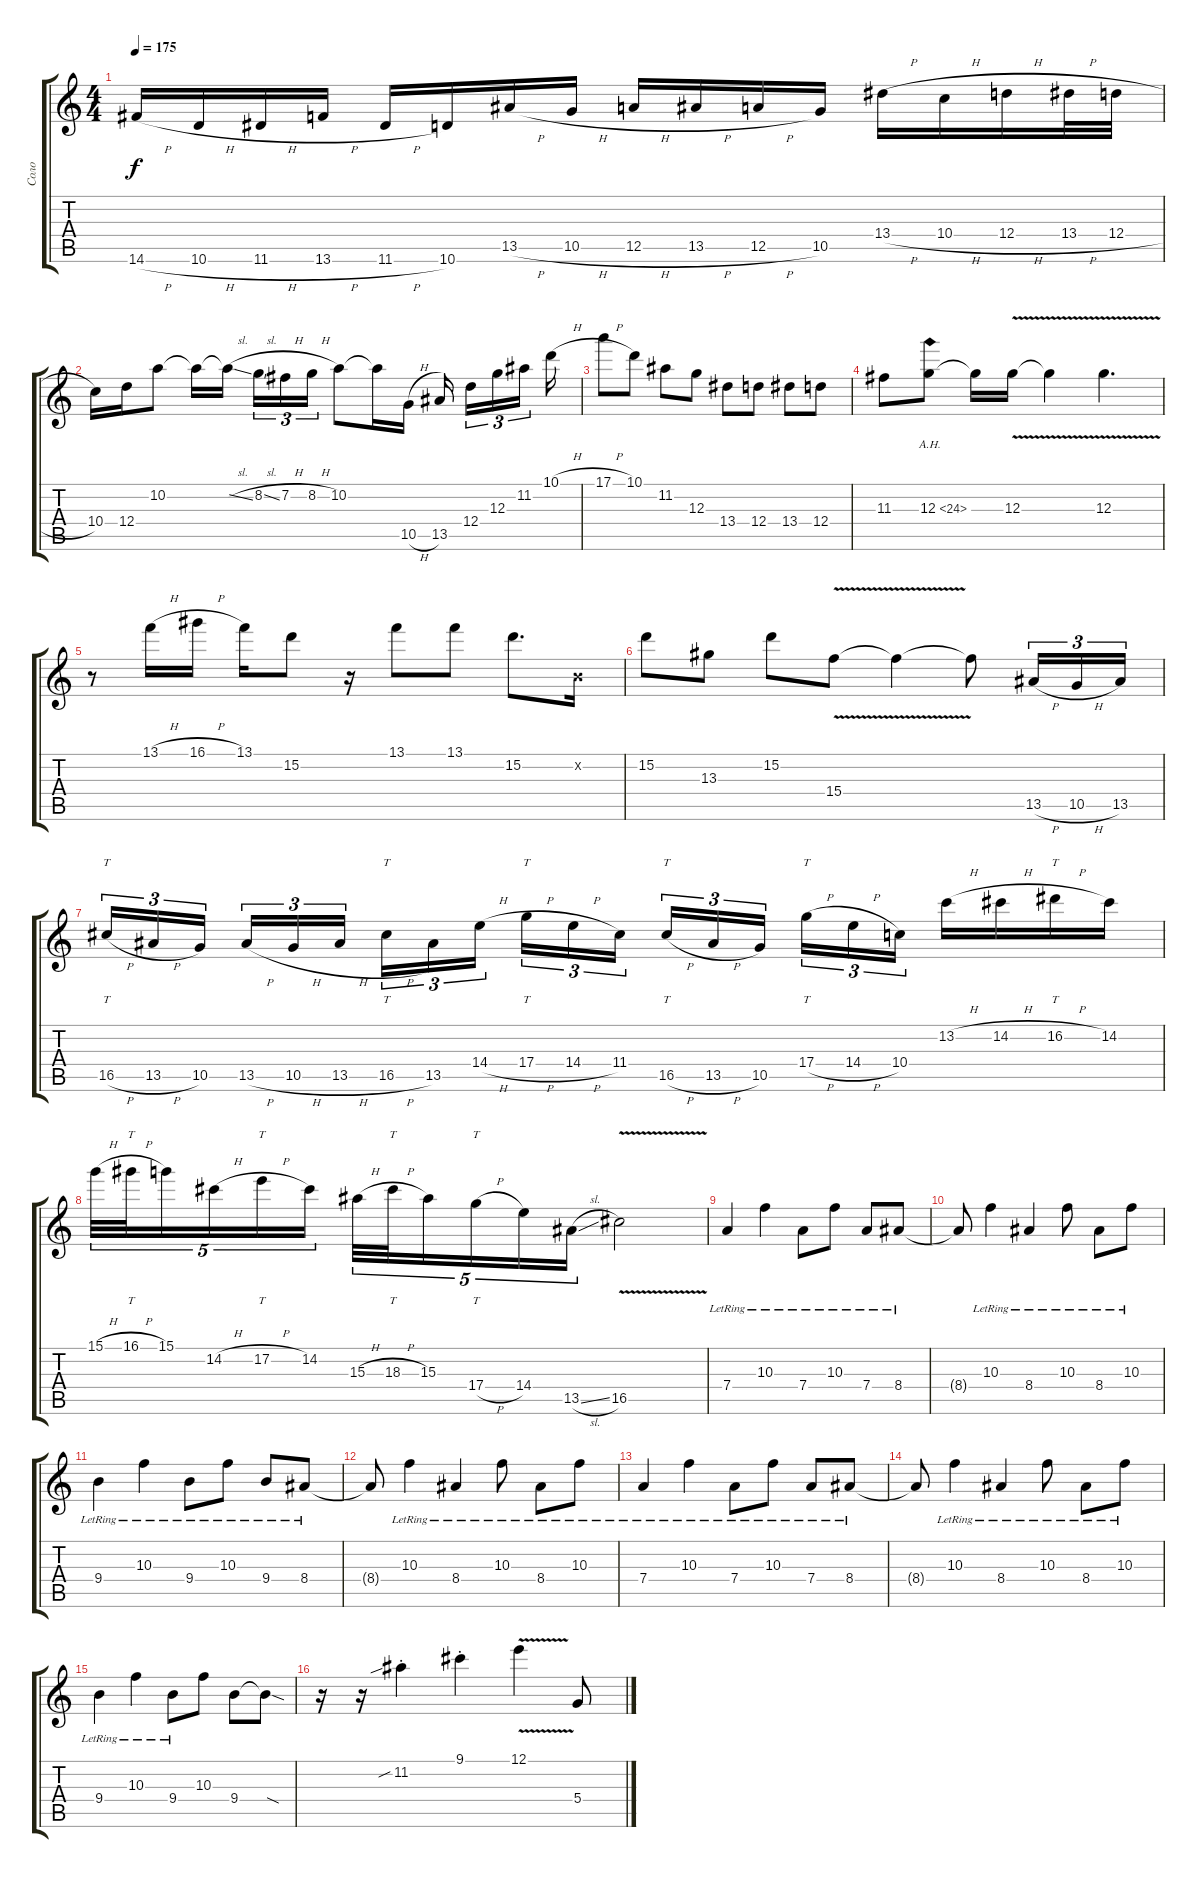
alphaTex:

\track ("Соло" "Соло") {instrument distortionguitar}
\staff {score tabs}
\tuning (E4 B3 G3 D3 A2 E2) {hide}
\ts (4 4)
\tempo 175
\clef g2
\ks c
14.6{h}.16{dy f} 10.6{h}.16 11.6{h}.16 13.6{h}.16 11.6{h}.16 10.6.16 13.5{h}.16 10.5{h}.16 12.5{h}.16 13.5{h}.16 12.5{h}.16 10.5.16 13.4{h}.16 10.4{h}.16 12.4{h}.16 13.4{h}.32 12.4{h}.32 |
10.4.16 12.4.16 10.2.8 10.2{t}.16 10.2{sl t}.16{beam splitsecondary} 8.2{sl}.16{tu (3 2)} 7.2{h}.16{tu (3 2)} 8.2{h}.16{tu (3 2)} 10.2.8 10.2{t}.16 10.5{h}.16 13.5.16{beam splitsecondary} 12.4.16{tu (3 2)} 12.3.16{tu (3 2)} 11.2.16{tu (3 2) beam splitsecondary} 10.1{h}.16 |
17.1{h}.8 10.1.8 11.2.8 12.3.8 13.4.8 12.4.8 13.4.8 12.4.8 |
11.3.8 12.3{ah 12}.8 12.3{t}.16 12.3{v}.16 12.3{t}.4 12.3{v}.4{d} |
r.8 13.1{h}.16 16.1{h}.16 13.1.16 15.2.8 r.16 13.1.8 13.1.8 15.2.8{d} 0.2{x}.16 |
15.2.8 13.3.8 15.2.8 15.4{v}.8 15.4{t}.4 15.4{t}.8 13.5{h}.16{tu (3 2)} 10.5{h}.16{tu (3 2)} 13.5.16{tu (3 2)} |
16.5{h}.16{tt tu (3 2)} 13.5{h}.16{tu (3 2)} 10.5.16{tu (3 2) beam splitsecondary} 13.5{h}.16{tu (3 2)} 10.5{h}.16{tu (3 2)} 13.5{h}.16{tu (3 2)} 16.5{h}.16{tt tu (3 2)} 13.5.16{tu (3 2)} 14.4{h}.16{tu (3 2) beam splitsecondary} 17.4{h}.16{tt tu (3 2)} 14.4{h}.16{tu (3 2)} 11.4.16{tu (3 2)} 16.5{h}.16{tt tu (3 2)} 13.5{h}.16{tu (3 2)} 10.5.16{tu (3 2) beam splitsecondary} 17.4{h}.16{tt tu (3 2)} 14.4{h}.16{tu (3 2)} 10.4.16{tu (3 2)} 13.2{h}.16 14.2{h}.16 16.2{h}.16{tt} 14.2.16 |
15.1{h}.32{tu (5 4)} 16.1{h}.32{tt tu (5 4)} 15.1.16{tu (5 4)} 14.2{h}.16{tu (5 4)} 17.2{h}.16{tt tu (5 4)} 14.2.16{tu (5 4)} 15.3{h}.32{tu (5 4)} 18.3{h}.32{tt tu (5 4)} 15.3.16{tu (5 4)} 17.4{h}.16{tt tu (5 4)} 14.4.16{tu (5 4)} 13.5{sl}.16{tu (5 4)} 16.5{v}.2 |
7.4{lr}.4{instrument acousticguitarsteel} 10.3{lr}.4 7.4{lr}.8 10.3{lr}.8 7.4{lr}.8 8.4{lr}.8 |
8.4{t}.8 10.3{lr}.4 8.4{lr}.4 10.3{lr}.8 8.4{lr}.8 10.3{lr}.8 |
9.4{lr}.4 10.3{lr}.4 9.4{lr}.8 10.3{lr}.8 9.4{lr}.8 8.4{lr}.8 |
8.4{t}.8 10.3{lr}.4 8.4{lr}.4 10.3{lr}.8 8.4{lr}.8 10.3{lr}.8 |
7.4{lr}.4 10.3{lr}.4 7.4{lr}.8 10.3{lr}.8 7.4{lr}.8 8.4{lr}.8 |
8.4{t}.8 10.3{lr}.4 8.4{lr}.4 10.3{lr}.8 8.4{lr}.8 10.3{lr}.8 |
9.4{lr}.4 10.3{lr}.4 9.4{lr}.8 10.3.8 9.4.8 9.4{sod t}.8 |
r.16 r.16{instrument distortionguitar} 11.2{sib st}.4 9.1{st}.4 12.1{v}.4 5.4{sl}.8
